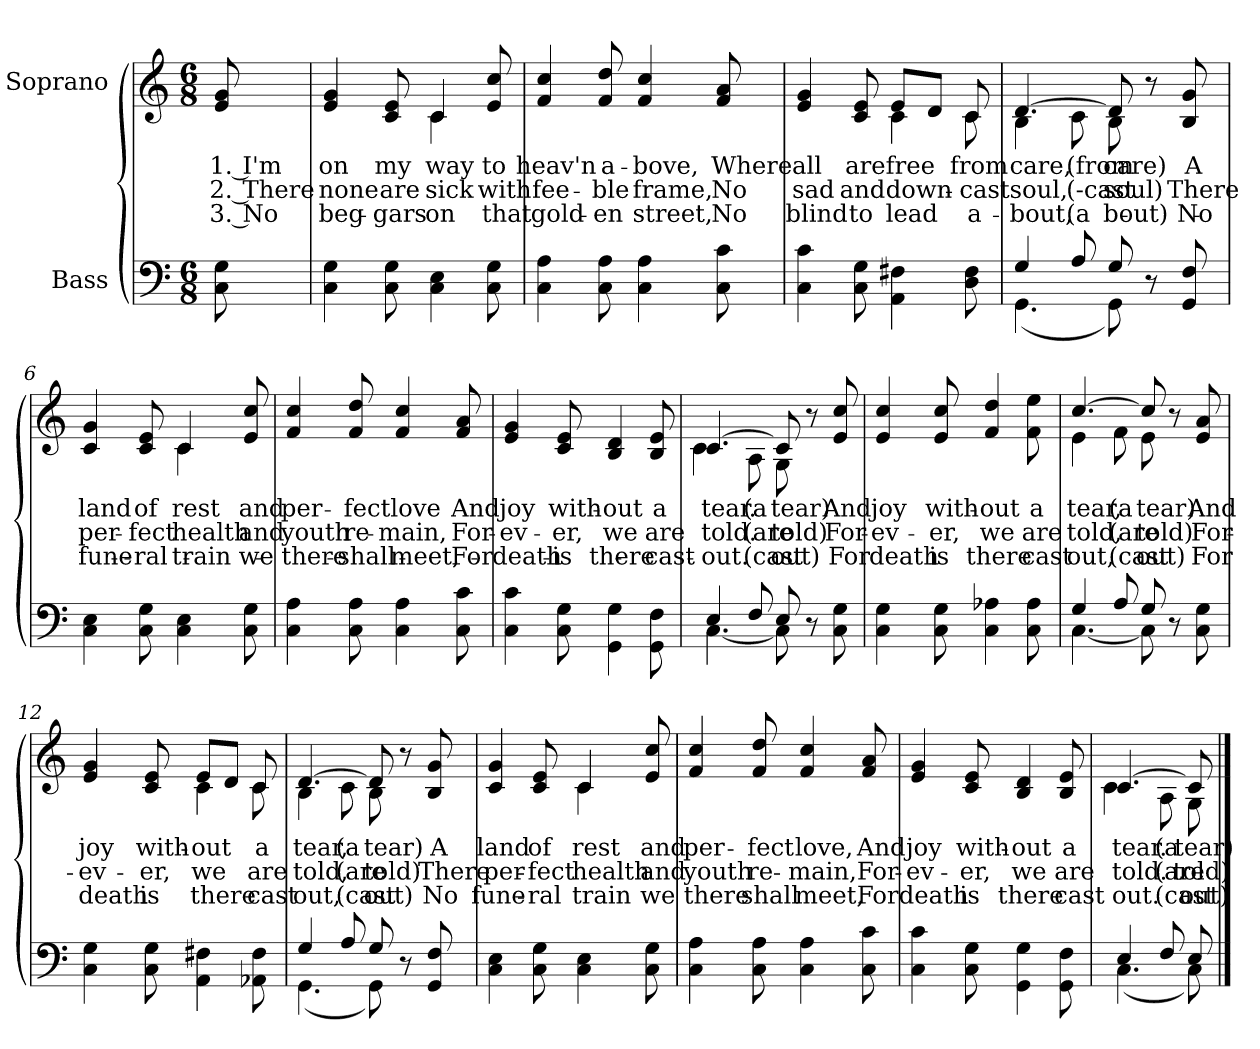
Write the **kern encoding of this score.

**kern	**kern	**text	**text	**text
*part2	*part1	*part1	*part1	*part1
*staff2	*staff1	*staff1	*staff1	*staff1
*I"Bass	*I"Soprano	*	*	*
*clefF4	*clefG2	*	*	*
*k[]	*k[]	*	*	*
*M6/8	*M6/8	*	*	*
*MM100	*MM100	*	*	*
=1	=1	=1	=1	=1
!	!	!LO:LY:b	!LO:LY:b	!LO:LY:b
8C\ 8G\	8e/ 8g/	1. I'm	2. There	3. No
=2	=2	=2	=2	=2
!	!	!LO:LY:b	!LO:LY:b	!LO:LY:b
*	*^	*	*	*
4C\ 4G\	4e/ 4g/	4ryy	on	none	beg-
!	!	!	!LO:LY:b	!LO:LY:b	!LO:LY:b
8C\ 8G\	8c/ 8e/	8ryy	my	are	-gars
!	!	!	!LO:LY:b	!LO:LY:b	!LO:LY:b
4C\ 4E\	4c/	4c\	way	sick	on
!	!	!	!LO:LY:b	!LO:LY:b	!LO:LY:b
8C\ 8G\	8e/ 8cc/	8ryy	to	with	that
=3	=3	=3	=3	=3	=3
!	!	!	!LO:LY:b	!LO:LY:b	!LO:LY:b
*	*v	*v	*	*	*
4C\ 4A\	4f/ 4cc/	heav'n	fee-	gold-
!	!	!LO:LY:b	!LO:LY:b	!LO:LY:b
8C\ 8A\	8f/ 8dd/	a-	-ble	-en
!	!	!LO:LY:b	!LO:LY:b	!LO:LY:b
4C\ 4A\	4f/ 4cc/	-bove,	frame,	street,
!	!	!LO:LY:b	!LO:LY:b	!LO:LY:b
8C\ 8c\	8f/ 8a/	Where	No	No
=4	=4	=4	=4	=4
!	!	!LO:LY:b	!LO:LY:b	!LO:LY:b
*	*^	*	*	*
4C\ 4c\	4e/ 4g/	4ryy	all	sad	blind
!	!	!	!LO:LY:b	!LO:LY:b	!LO:LY:b
8C\ 8G\	8c/ 8e/	8ryy	are	and	to
!	!	!	!LO:LY:b	!LO:LY:b	!LO:LY:b
4AA\ 4F#X\	8e/L	4c\	free	down-	lead
.	8d/J	.	.	.	.
!	!	!	!LO:LY:b	!LO:LY:b	!LO:LY:b
8D\ 8F#\	8c/	8c\	from	-cast	a-
=5	=5	=5	=5	=5	=5
*^	*	*	*	*	*
!	!	!	!	!LO:LY:b	!LO:LY:b	!LO:LY:b
4G/	(<4.GG\	[4.d/	4B\	care,	soul,	-bout,
!	!	!	!	!LO:LY:b	!LO:LY:b	!LO:LY:b
8A/	.	.	8c\	(from	(-cast	(a-
!	!	!	!	!LO:LY:b	!LO:LY:b	!LO:LY:b
8G/	8GG\)	8d/]	8B\	care)	soul)	-bout)
8r	8ryy	8r	8ryy	.	.	.
!	!	!	!	!LO:LY:b	!LO:LY:b	!LO:LY:b
8GG/ 8F/	8ryy	8B/ 8g/	8ryy	A	There	No
!!LO:LB:g=z	!!
=6	=6	=6	=6	=6	=6	=6
!	!	!	!	!LO:LY:b	!LO:LY:b	!LO:LY:b
*v	*v	*	*	*	*	*
4C\ 4E\	4c/ 4g/	4ryy	land	per-	fune-
!	!	!	!LO:LY:b	!LO:LY:b	!LO:LY:b
8C\ 8G\	8c/ 8e/	8ryy	of	-fect	-ral
!	!	!	!LO:LY:b	!LO:LY:b	!LO:LY:b
4C\ 4E\	4c/	4c\	rest	health	train
!	!	!	!LO:LY:b	!LO:LY:b	!LO:LY:b
8C\ 8G\	8e/ 8cc/	8ryy	and	and	we
=7	=7	=7	=7	=7	=7
!	!	!	!LO:LY:b	!LO:LY:b	!LO:LY:b
*	*v	*v	*	*	*
4C\ 4A\	4f/ 4cc/	per-	youth	there
!	!	!LO:LY:b	!LO:LY:b	!LO:LY:b
8C\ 8A\	8f/ 8dd/	-fect	re-	shall
!	!	!LO:LY:b	!LO:LY:b	!LO:LY:b
4C\ 4A\	4f/ 4cc/	love	-main,	meet,
!	!	!LO:LY:b	!LO:LY:b	!LO:LY:b
8C\ 8c\	8f/ 8a/	And	For-	For
=8	=8	=8	=8	=8
!	!	!LO:LY:b	!LO:LY:b	!LO:LY:b
4C\ 4c\	4e/ 4g/	joy	-ev-	death
!	!	!LO:LY:b	!LO:LY:b	!LO:LY:b
8C\ 8G\	8c/ 8e/	with-	-er,	is
!	!	!LO:LY:b	!LO:LY:b	!LO:LY:b
4GG\ 4G\	4B/ 4d/	-out	we	there
!	!	!LO:LY:b	!LO:LY:b	!LO:LY:b
8GG\ 8F\	8B/ 8e/	a	are	cast
=9	=9	=9	=9	=9
*^	*	*	*	*
!	!	!	!LO:LY:b	!LO:LY:b	!LO:LY:b
*	*	*^	*	*	*
4E/	[4.C\	[4.c/	4c\	tear.	told.	out.
!	!	!	!	!LO:LY:b	!LO:LY:b	!LO:LY:b
8F/	.	.	8A\	(a	(are	(cast
!	!	!	!	!LO:LY:b	!LO:LY:b	!LO:LY:b
8E/	8C\]	8c/]	8G\	tear)	told)	out)
8r	8ryy	8r	8ryy	.	.	.
!	!	!	!	!LO:LY:b	!LO:LY:b	!LO:LY:b
8C\ 8G\	8ryy	8e/ 8cc/	8ryy	And	For-	For
!!LO:LB:g=z
=10	=10	=10	=10	=10	=10	=10
!	!	!	!	!LO:LY:b	!LO:LY:b	!LO:LY:b
*v	*v	*	*	*	*	*
*	*v	*v	*	*	*
4C\ 4G\	4e/ 4cc/	joy	-ev-	death
!	!	!LO:LY:b	!LO:LY:b	!LO:LY:b
8C\ 8G\	8e/ 8cc/	with-	-er,	is
!	!	!LO:LY:b	!LO:LY:b	!LO:LY:b
4C\ 4A-X\	4f/ 4dd/	-out	we	there
!	!	!LO:LY:b	!LO:LY:b	!LO:LY:b
8C\ 8A-\	8f\ 8ee\	a	are	cast
=11	=11	=11	=11	=11
*^	*	*	*	*
!	!	!	!LO:LY:b	!LO:LY:b	!LO:LY:b
*	*	*^	*	*	*
4G/	[4.C\	[4.cc/	4e\	tear,	told,	out,
!	!	!	!	!LO:LY:b	!LO:LY:b	!LO:LY:b
8A/	.	.	8f\	(a	(are	(cast
!	!	!	!	!LO:LY:b	!LO:LY:b	!LO:LY:b
8G/	8C\]	8cc/]	8e\	tear)	told)	out)
8r	8ryy	8r	8ryy	.	.	.
!	!	!	!	!LO:LY:b	!LO:LY:b	!LO:LY:b
8C\ 8G\	8ryy	8e/ 8a/	8ryy	And	For-	For
=12	=12	=12	=12	=12	=12	=12
!	!	!	!	!LO:LY:b	!LO:LY:b	!LO:LY:b
*v	*v	*	*	*	*	*
4C\ 4G\	4e/ 4g/	4ryy	joy	-ev-	death
!	!	!	!LO:LY:b	!LO:LY:b	!LO:LY:b
8C\ 8G\	8c/ 8e/	8ryy	with-	-er,	is
!	!	!	!LO:LY:b	!LO:LY:b	!LO:LY:b
4AA\ 4F#X\	8e/L	4c\	-out	we	there
.	8d/J	.	.	.	.
!	!	!	!LO:LY:b	!LO:LY:b	!LO:LY:b
8AA-X\ 8F#\	8c/	8c\	a	are	cast
=13	=13	=13	=13	=13	=13
*^	*	*	*	*	*
!	!	!	!	!LO:LY:b	!LO:LY:b	!LO:LY:b
4G/	(<4.GG\	[4.d/	4B\	tear,	told,	out,
!	!	!	!	!LO:LY:b	!LO:LY:b	!LO:LY:b
8A/	.	.	8c\	(a	(are	(cast
!	!	!	!	!LO:LY:b	!LO:LY:b	!LO:LY:b
8G/	8GG\)	8d/]	8B\	tear)	told)	out)
8r	8ryy	8r	8ryy	.	.	.
!	!	!	!	!LO:LY:b	!LO:LY:b	!LO:LY:b
8GG/ 8F/	8ryy	8B/ 8g/	8ryy	A	There	No
!!LO:LB:g=z	!!
=14	=14	=14	=14	=14	=14	=14
!	!	!	!	!LO:LY:b	!LO:LY:b	!LO:LY:b
*v	*v	*	*	*	*	*
4C\ 4E\	4c/ 4g/	4ryy	land	per-	fune-
!	!	!	!LO:LY:b	!LO:LY:b	!LO:LY:b
8C\ 8G\	8c/ 8e/	8ryy	of	-fect	-ral
!	!	!	!LO:LY:b	!LO:LY:b	!LO:LY:b
4C\ 4E\	4c/	4c\	rest	health	train
!	!	!	!LO:LY:b	!LO:LY:b	!LO:LY:b
8C\ 8G\	8e/ 8cc/	8ryy	and	and	we
=15	=15	=15	=15	=15	=15
!	!	!	!LO:LY:b	!LO:LY:b	!LO:LY:b
*	*v	*v	*	*	*
4C\ 4A\	4f/ 4cc/	per-	youth	there
!	!	!LO:LY:b	!LO:LY:b	!LO:LY:b
8C\ 8A\	8f/ 8dd/	-fect	re-	shall
!	!	!LO:LY:b	!LO:LY:b	!LO:LY:b
4C\ 4A\	4f/ 4cc/	love,	-main,	meet,
!	!	!LO:LY:b	!LO:LY:b	!LO:LY:b
8C\ 8c\	8f/ 8a/	And	For-	For
=16	=16	=16	=16	=16
!	!	!LO:LY:b	!LO:LY:b	!LO:LY:b
4C\ 4c\	4e/ 4g/	joy	-ev-	death
!	!	!LO:LY:b	!LO:LY:b	!LO:LY:b
8C\ 8G\	8c/ 8e/	with-	-er,	is
!	!	!LO:LY:b	!LO:LY:b	!LO:LY:b
4GG\ 4G\	4B/ 4d/	-out	we	there
!	!	!LO:LY:b	!LO:LY:b	!LO:LY:b
8GG\ 8F\	8B/ 8e/	a	are	cast
=17	=17	=17	=17	=17
*^	*	*	*	*
!	!	!	!LO:LY:b	!LO:LY:b	!LO:LY:b
*	*	*^	*	*	*
4E/	(<4.C\	[4.c/	4c\	tear.	told.	out.
!	!	!	!	!LO:LY:b	!LO:LY:b	!LO:LY:b
8F/	.	.	8A\	(a	(are	(cast
!	!	!	!	!LO:LY:b	!LO:LY:b	!LO:LY:b
8E/	8C\)	8c/]	8G\	tear)	told)	out)
*v	*v	*	*	*	*	*
*	*v	*v	*	*	*
==	==	==	==	==
*-	*-	*-	*-	*-
